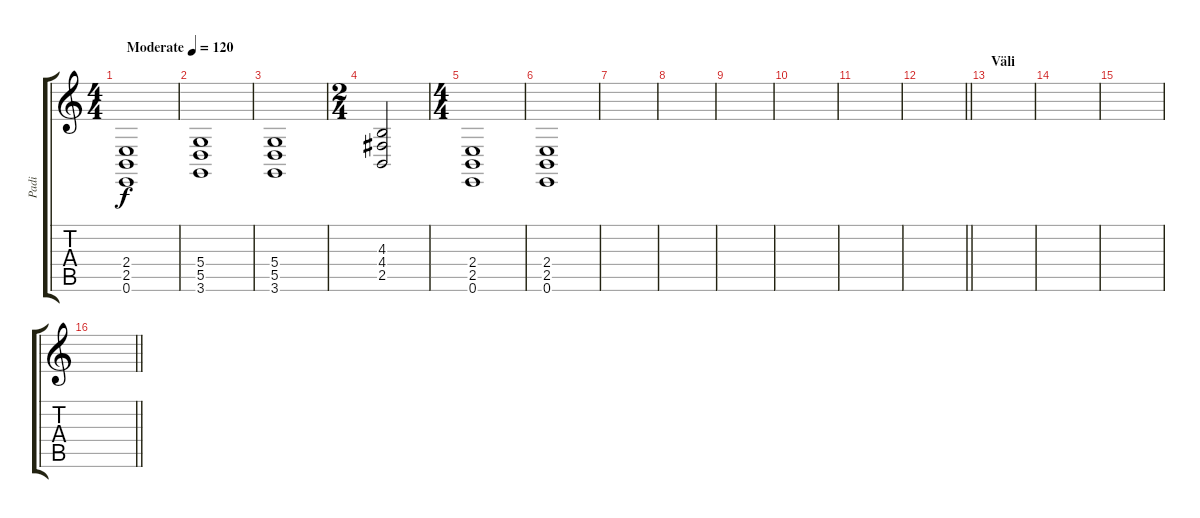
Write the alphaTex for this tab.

\track ("Padi" "Padi") {instrument pad7halo}
\staff {score tabs}
\tuning (E4 B3 G3 D3 A2 E2) {hide}
\ts (4 4)
\tempo (120 "Moderate")
\clef g2
\ks c
(2.4 2.5 0.6).1{dy f instrument pad7halo} |
(5.4 5.5 3.6).1 |
(5.4 5.5 3.6).1 |
\ts (2 4)
(4.3 4.4 2.5).2 |
\ts (4 4)
(2.4 2.5 0.6).1 |
(2.4 2.5 0.6).1 |
|
|
|
|
|
\barLineRight lightlight
|
\section ("" "Väli")
|
|
|
\barLineRight lightlight
